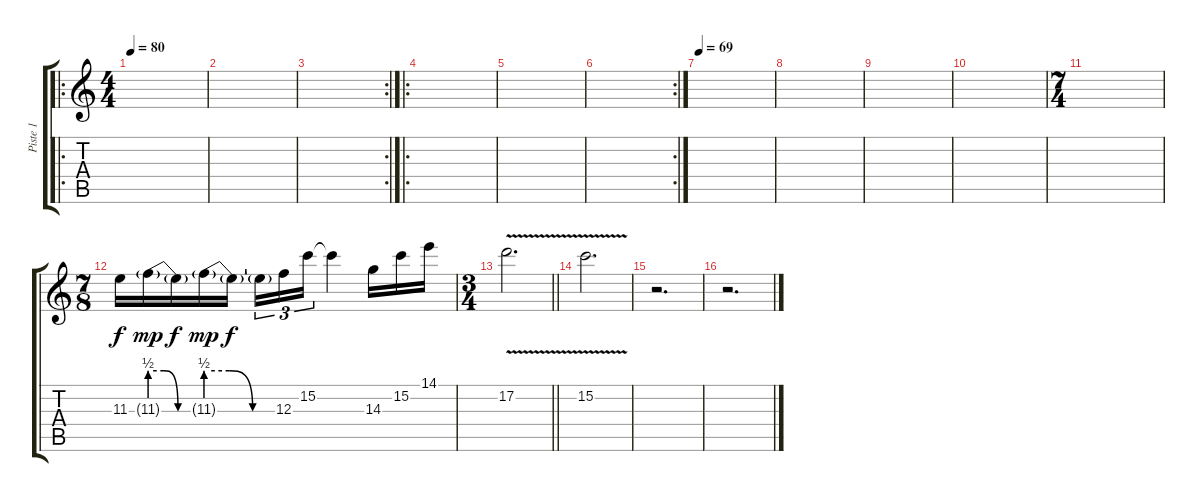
\track ("Piste 1" "Piste 1") {instrument distortionguitar}
\staff {score tabs}
\tuning (D4 A3 F3 C3 G2 D2) {hide}
\ro
\ts (4 4)
\tempo 80
\clef g2
\ks c
|
|
\rc 2
|
\ro
|
|
\rc 2
|
\tempo 69
|
|
|
|
\ts (7 4)
|
\ts (7 8)
11.3.16{volume 16} 11.3{be (custom 0 2 20 2 40 0 60 0) g}.16{dy mp} 11.3{t}.16{dy f} 11.3{be (custom 0 2 20 2 40 0 60 0) g}.16{dy mp} 11.3{t}.16{dy f beam splitsecondary} 11.3{t}.16{tu (3 2)} 12.3.16{tu (3 2)} 15.2.16{tu (3 2)} 15.2{t}.4 14.3.16 15.2.16 14.1.16 |
\ts (3 4)
\barLineRight lightlight
17.2{v}.2{d} |
15.2{v}.2{d} |
r.2{d} |
r.2{d}
